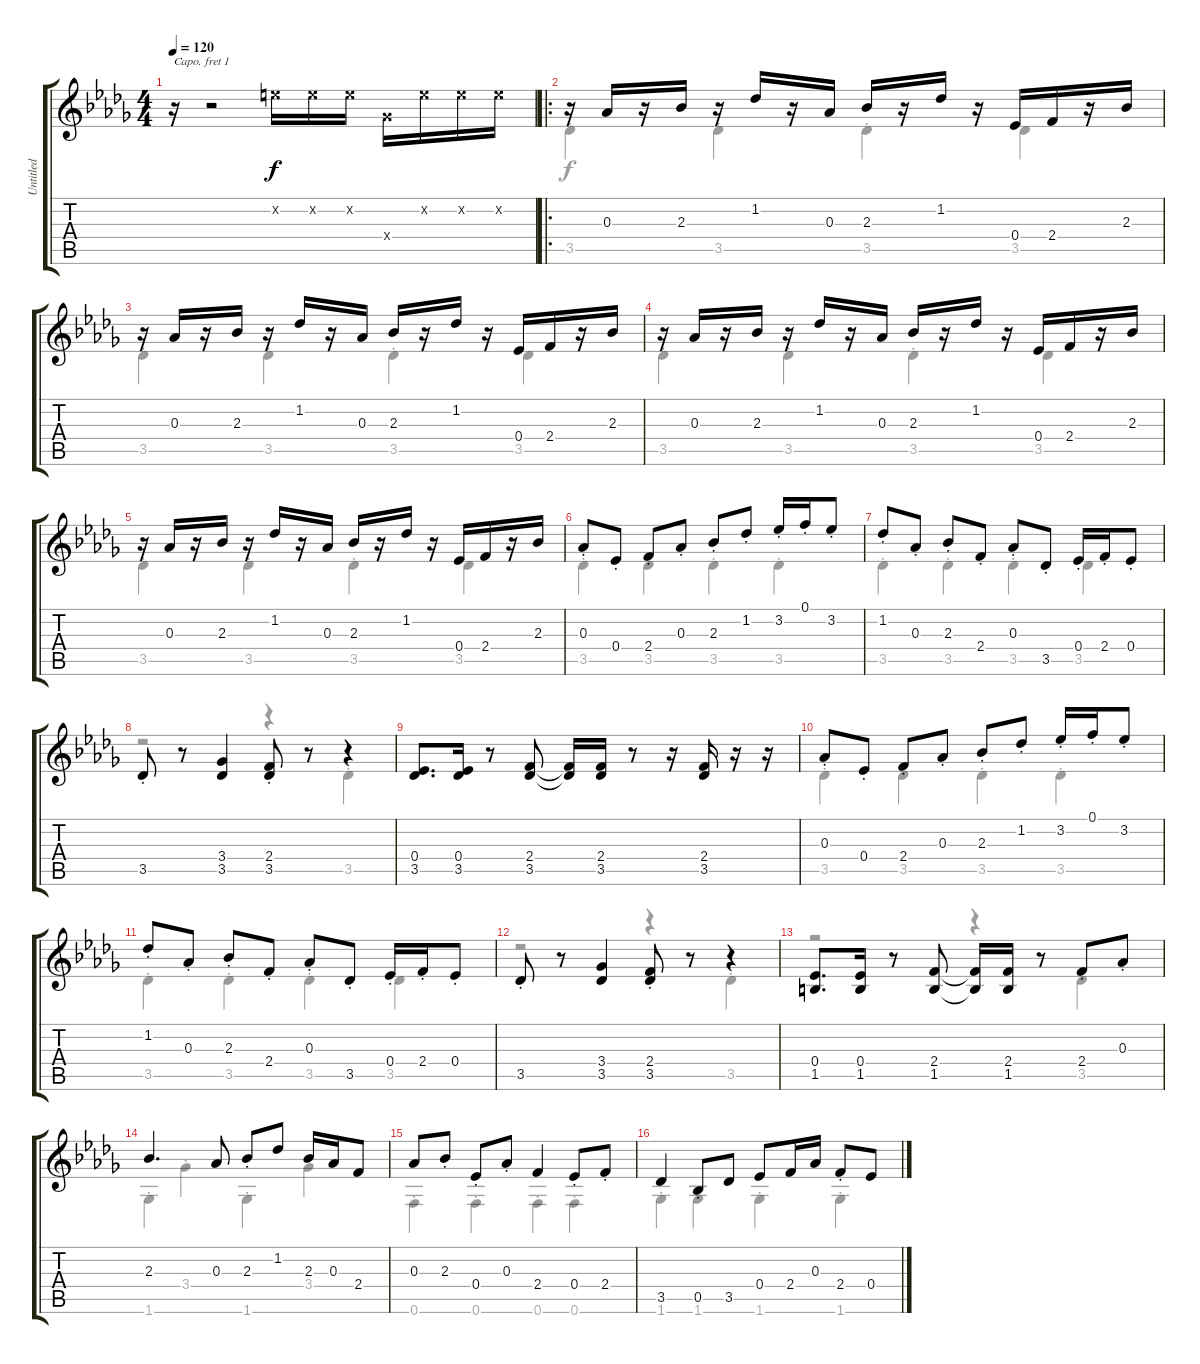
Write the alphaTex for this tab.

\track ("Untitled" "Untitled") {instrument acousticguitarnylon}
\staff {score tabs}
\capo 1
\tuning (E4 B3 G3 D3 A2 E2) {hide}
\voice
\ts (4 4)
\tempo 120
\clef g2
\ks db
r.16{dy f instrument acousticguitarnylon} r.2 4.2{x}.16 4.2{x}.16 4.2{x}.16 3.4{x}.16 4.2{x}.16 4.2{x}.16 4.2{x}.16 |
\ro
r.16 0.3.16 r.16 2.3.16 r.16 1.2.16 r.16 0.3.16 2.3.16 r.16 1.2.16 r.16 0.4.16 2.4.16 r.16 2.3.16 |
r.16 0.3.16 r.16 2.3.16 r.16 1.2.16 r.16 0.3.16 2.3.16 r.16 1.2.16 r.16 0.4.16 2.4.16 r.16 2.3.16 |
r.16 0.3.16 r.16 2.3.16 r.16 1.2.16 r.16 0.3.16 2.3.16 r.16 1.2.16 r.16 0.4.16 2.4.16 r.16 2.3.16 |
r.16 0.3.16 r.16 2.3.16 r.16 1.2.16 r.16 0.3.16 2.3.16 r.16 1.2.16 r.16 0.4.16 2.4.16 r.16 2.3.16 |
0.3{st}.8 0.4{st}.8 2.4{st}.8 0.3{st}.8 2.3{st}.8 1.2{st}.8 3.2{st}.16 0.1{st}.16 3.2{st}.8 |
1.2{st}.8 0.3{st}.8 2.3{st}.8 2.4{st}.8 0.3{st}.8 3.5{st}.8 0.4{st}.16 2.4{st}.16 0.4{st}.8 |
3.5{st}.8 r.8 (3.4 3.5).4 (2.4{st} 3.5{st}).8 r.8 r.4 |
(0.4 3.5).8{d} (0.4 3.5).16 r.8 (2.4 3.5).8 (2.4{t} 3.5{t}).16 (2.4 3.5).16 r.8 r.16 (2.4 3.5).16 r.16 r.16 |
0.3{st}.8 0.4{st}.8 2.4{st}.8 0.3{st}.8 2.3{st}.8 1.2{st}.8 3.2{st}.16 0.1{st}.16 3.2{st}.8 |
1.2{st}.8 0.3{st}.8 2.3{st}.8 2.4{st}.8 0.3{st}.8 3.5{st}.8 0.4{st}.16 2.4{st}.16 0.4{st}.8 |
3.5{st}.8 r.8 (3.4 3.5).4 (2.4{st} 3.5{st}).8 r.8 r.4 |
(0.4 1.5).8{d} (0.4 1.5).16 r.8 (2.4 1.5).8 (2.4{t} 1.5{t}).16 (2.4 1.5).16 r.8 2.4{st}.8 0.3{st}.8 |
2.3.4{d} 0.3.8 2.3{st}.8 1.2.8 2.3.16 0.3.16 2.4.8 |
0.3.8 2.3{st}.8 0.4{st}.8 0.3{st}.8 2.4.4 0.4{st}.8 2.4{st}.8 |
3.5.4 0.5{st}.8 3.5.8 0.4.8 2.4.16 0.3.16 2.4{st}.8 0.4.8
\voice
\clef g2
\ottava regular
\simile none
\ks db
|
3.5{st}.4 3.5{st}.4 3.5{st}.4 3.5{st}.4 |
3.5{st}.4 3.5{st}.4 3.5{st}.4 3.5{st}.4 |
3.5{st}.4 3.5{st}.4 3.5{st}.4 3.5{st}.4 |
3.5{st}.4 3.5{st}.4 3.5{st}.4 3.5{st}.4 |
3.5{st}.4 3.5{st}.4 3.5{st}.4 3.5{st}.4 |
3.5{st}.4 3.5{st}.4 3.5{st}.4 3.5{st}.4 |
r.2 r.4 3.5{st}.4 |
|
3.5{st}.4 3.5{st}.4 3.5{st}.4 3.5{st}.4 |
3.5{st}.4 3.5{st}.4 3.5{st}.4 3.5{st}.4 |
r.2 r.4 3.5{st}.4 |
r.2 r.4 3.5{st}.4 |
1.6{st}.4 3.4{st}.4 1.6{st}.4 3.4{st}.4 |
0.6{st}.4 0.6{st}.4 0.6{st}.4 0.6{st}.4 |
1.6{st}.4 1.6{st}.4 1.6{st}.4 1.6{st}.4
